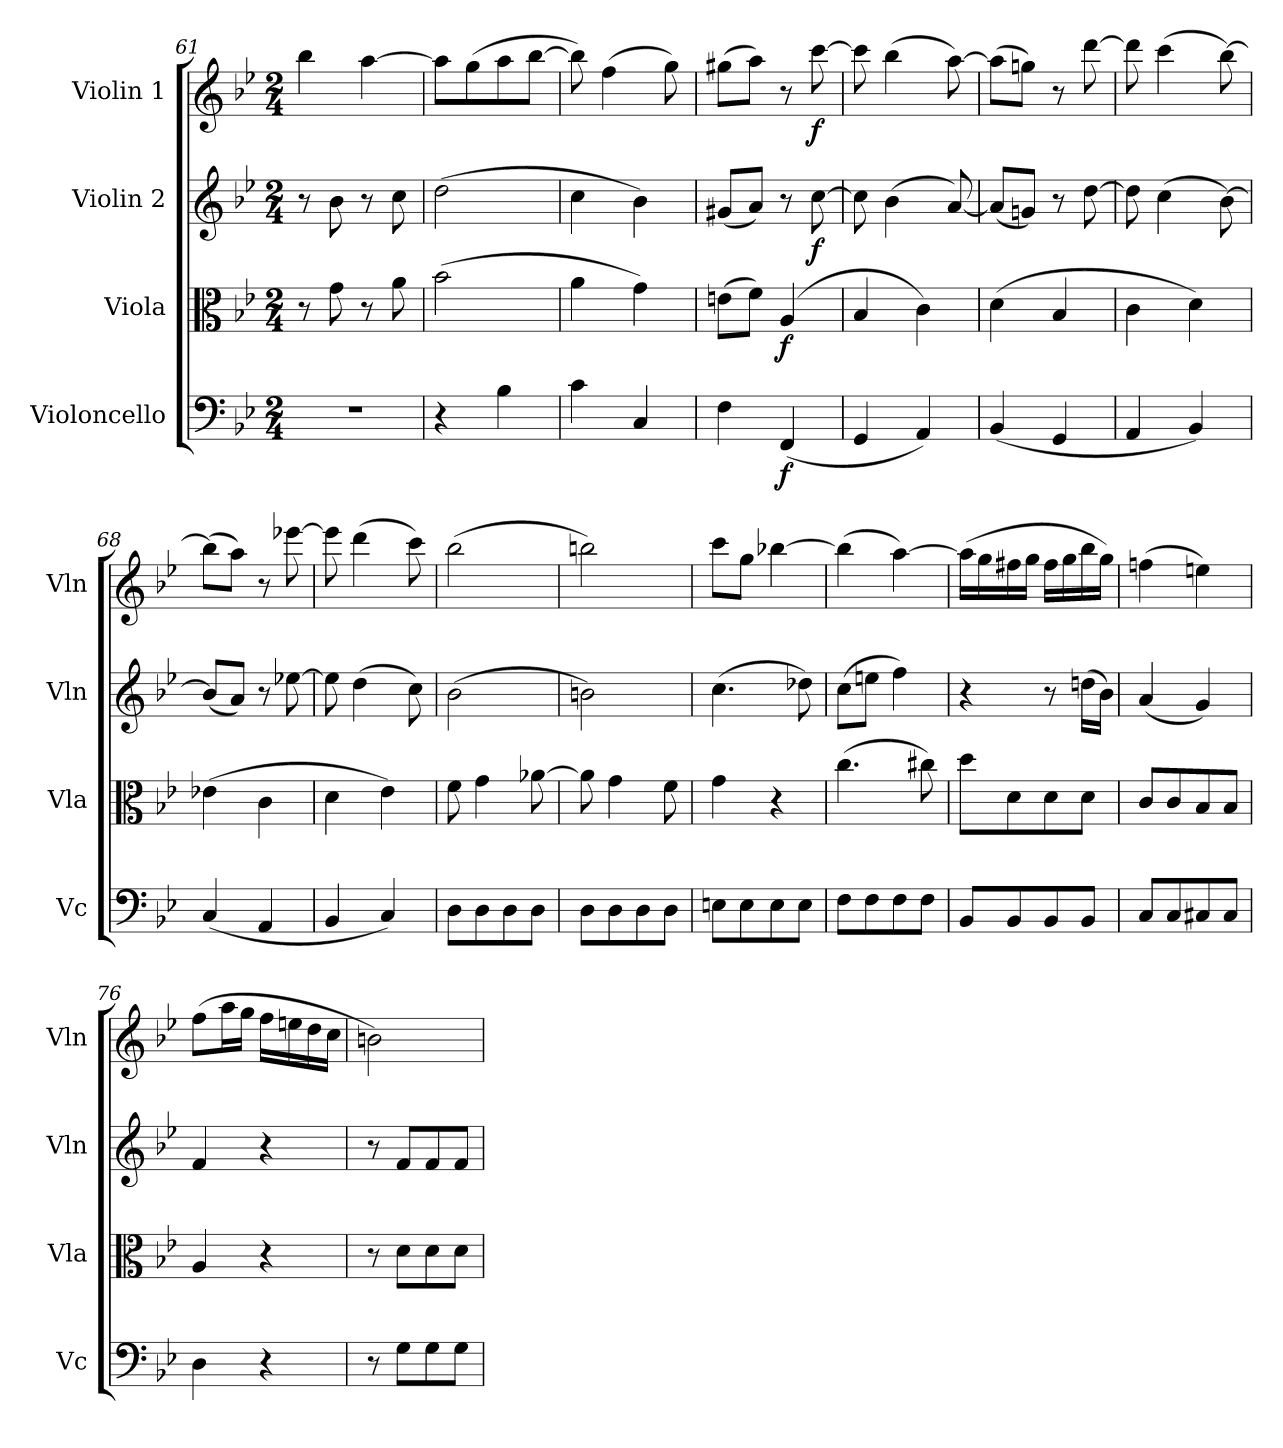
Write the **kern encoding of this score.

**kern	**dynam	**kern	**dynam	**kern	**dynam	**kern	**dynam
*part4	*part4	*part3	*part3	*part2	*part2	*part1	*part1
*staff4	*staff4	*staff3	*staff3	*staff2	*staff2	*staff1	*staff1
*I"Violoncello	*	*I"Viola	*	*I"Violin 2	*	*I"Violin 1	*
*I'Vc	*	*I'Vla	*	*I'Vln	*	*I'Vln	*
*clefF4	*	*clefC3	*	*clefG2	*	*clefG2	*
*k[b-e-]	*	*k[b-e-]	*	*k[b-e-]	*	*k[b-e-]	*
*M2/4	*	*M2/4	*	*M2/4	*	*M2/4	*
=61	=61	=61	=61	=61	=61	=61	=61
2r	.	8r	.	8r	.	4bb-\	.
.	.	8g\	.	8b-\	.	.	.
.	.	8r	.	8r	.	[4aa\	.
.	.	8a\	.	8cc\	.	.	.
=62	=62	=62	=62	=62	=62	=62	=62
4r	.	(2b-\	.	(2dd\	.	8aa\L]	.
.	.	.	.	.	.	(8gg\	.
4B-\	.	.	.	.	.	8aa\	.
.	.	.	.	.	.	[8bb-\J	.
=63	=63	=63	=63	=63	=63	=63	=63
4c\	.	4a\	.	4cc\	.	8bb-\])	.
.	.	.	.	.	.	(4ff\	.
4C/	.	4g\)	.	4b-\)	.	.	.
.	.	.	.	.	.	8gg\)	.
=64	=64	=64	=64	=64	=64	=64	=64
4F\	.	(8en\L	.	(8g#X/L	.	(8gg#X\L	.
.	.	8f\J)	.	8a/J)	.	8aa\J)	.
!	!LO:DY:b	!	!LO:DY:b	!	!	!	!
(4FF/	f	(4A/	f	8r	.	8r	.
!	!	!	!	!	!LO:DY:b	!	!LO:DY:b
.	.	.	.	[8cc\	f	[8ccc\	f
=65	=65	=65	=65	=65	=65	=65	=65
4GG/	.	4B-/	.	8cc\]	.	8ccc\]	.
.	.	.	.	(4b-\	.	(4bb-\	.
4AA/)	.	4c\)	.	.	.	.	.
.	.	.	.	[8a/)	.	[8aa\)	.
!!LO:LB:g=z
=66	=66	=66	=66	=66	=66	=66	=66
(4BB-/	.	(4d\	.	(8a/L]	.	(8aa\L]	.
.	.	.	.	8gn/J)	.	8ggn\J)	.
4GG/	.	4B-/	.	8r	.	8r	.
.	.	.	.	[8dd\	.	[8ddd\	.
=67	=67	=67	=67	=67	=67	=67	=67
4AA/	.	4c\	.	8dd\]	.	8ddd\]	.
.	.	.	.	(4cc\	.	(4ccc\	.
4BB-/)	.	4d\)	.	.	.	.	.
.	.	.	.	[8b-\)	.	[8bb-\)	.
=68	=68	=68	=68	=68	=68	=68	=68
(4C/	.	(4e-X\	.	(8b-/L]	.	(8bb-\L]	.
.	.	.	.	8a/J)	.	8aa\J)	.
4AA/	.	4c\	.	8r	.	8r	.
.	.	.	.	[8ee-X\	.	[8eee-X\	.
!!LO:PB:g=z
=69	=69	=69	=69	=69	=69	=69	=69
4BB-/	.	4d\	.	8ee-\]	.	8eee-\]	.
.	.	.	.	(4dd\	.	(4ddd\	.
4C/)	.	4e-\)	.	.	.	.	.
.	.	.	.	8cc\)	.	8ccc\)	.
=70	=70	=70	=70	=70	=70	=70	=70
8D\L	.	8f\	.	(2b-\	.	(2bb-\	.
8D\	.	4g\	.	.	.	.	.
8D\	.	.	.	.	.	.	.
8D\J	.	[8a-X\	.	.	.	.	.
=71	=71	=71	=71	=71	=71	=71	=71
8D\L	.	8a-\]	.	2bn\)	.	2bbn\)	.
8D\	.	4g\	.	.	.	.	.
8D\	.	.	.	.	.	.	.
8D\J	.	8f\	.	.	.	.	.
=72	=72	=72	=72	=72	=72	=72	=72
8En\L	.	4g\	.	(4.cc\	.	8ccc\L	.
8E\	.	.	.	.	.	8gg\J	.
8E\	.	4r	.	.	.	[4bb-X\	.
8E\J	.	.	.	8dd-X\)	.	.	.
=73	=73	=73	=73	=73	=73	=73	=73
8F\L	.	(4.cc\	.	(8cc\L	.	(4bb-\]	.
8F\	.	.	.	8een\J	.	.	.
8F\	.	.	.	4ff\)	.	[4aa\)	.
8F\J	.	8cc#X\)	.	.	.	.	.
=74	=74	=74	=74	=74	=74	=74	=74
8BB-/L	.	8dd\L	.	4r	.	(16aa\LL]	.
.	.	.	.	.	.	16gg\	.
8BB-/	.	8d\	.	.	.	16ff#X\	.
.	.	.	.	.	.	16gg\JJ	.
8BB-/	.	8d\	.	8r	.	16ff#\LL	.
.	.	.	.	.	.	16gg\	.
8BB-/J	.	8d\J	.	(16ddn\LL	.	16bb-\	.
.	.	.	.	16b-\JJ)	.	16gg\JJ)	.
=75	=75	=75	=75	=75	=75	=75	=75
8C/L	.	8c/L	.	(4a/	.	(4ffn\	.
8C/	.	8c/	.	.	.	.	.
8C#X/	.	8B-/	.	4g/)	.	4een\)	.
8C#/J	.	8B-/J	.	.	.	.	.
=76	=76	=76	=76	=76	=76	=76	=76
4D\	.	4A/	.	4f/	.	(8ff\L	.
.	.	.	.	.	.	16aa\L	.
.	.	.	.	.	.	16gg\JJ	.
4r	.	4r	.	4r	.	16ff\LL	.
.	.	.	.	.	.	16een\	.
.	.	.	.	.	.	16dd\	.
.	.	.	.	.	.	16cc\JJ	.
=77	=77	=77	=77	=77	=77	=77	=77
8r	.	8r	.	8r	.	2bn\)	.
8G\L	.	8d\L	.	8f/L	.	.	.
8G\	.	8d\	.	8f/	.	.	.
8G\J	.	8d\J	.	8f/J	.	.	.
=	=	=	=	=	=	=	=
*-	*-	*-	*-	*-	*-	*-	*-
